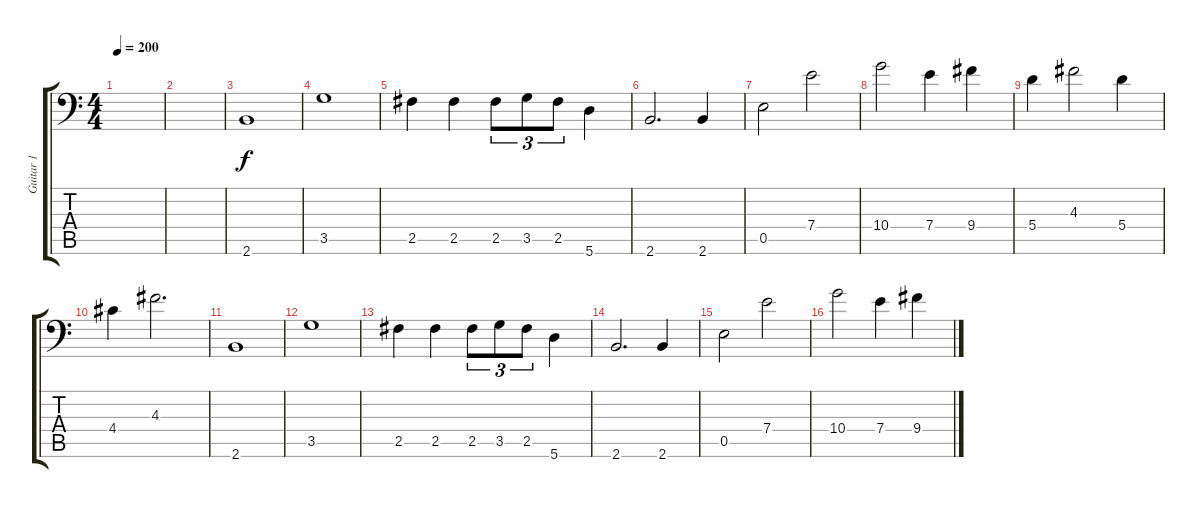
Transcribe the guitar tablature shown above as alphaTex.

\track ("Guitar 1" "Guitar 1") {instrument distortionguitar}
\staff {score tabs}
\tuning (B3 Gb3 D3 A2 E2 A1) {hide}
\ts (4 4)
\tempo 200
\clef f4
\ks c
|
|
2.6.1{instrument distortionguitar} |
3.5.1 |
2.5.4 2.5.4 2.5.8{tu (3 2)} 3.5.8{tu (3 2)} 2.5.8{tu (3 2)} 5.6.4 |
2.6.2{d} 2.6.4 |
0.5.2 7.4.2 |
10.4.2 7.4.4 9.4.4 |
5.4.4 4.3.2{instrument guitarharmonics} 5.4.4{instrument distortionguitar} |
4.4.4 4.3.2{d} |
2.6.1{instrument distortionguitar} |
3.5.1 |
2.5.4 2.5.4 2.5.8{tu (3 2)} 3.5.8{tu (3 2)} 2.5.8{tu (3 2)} 5.6.4 |
2.6.2{d} 2.6.4 |
0.5.2 7.4.2 |
10.4.2 7.4.4 9.4.4
